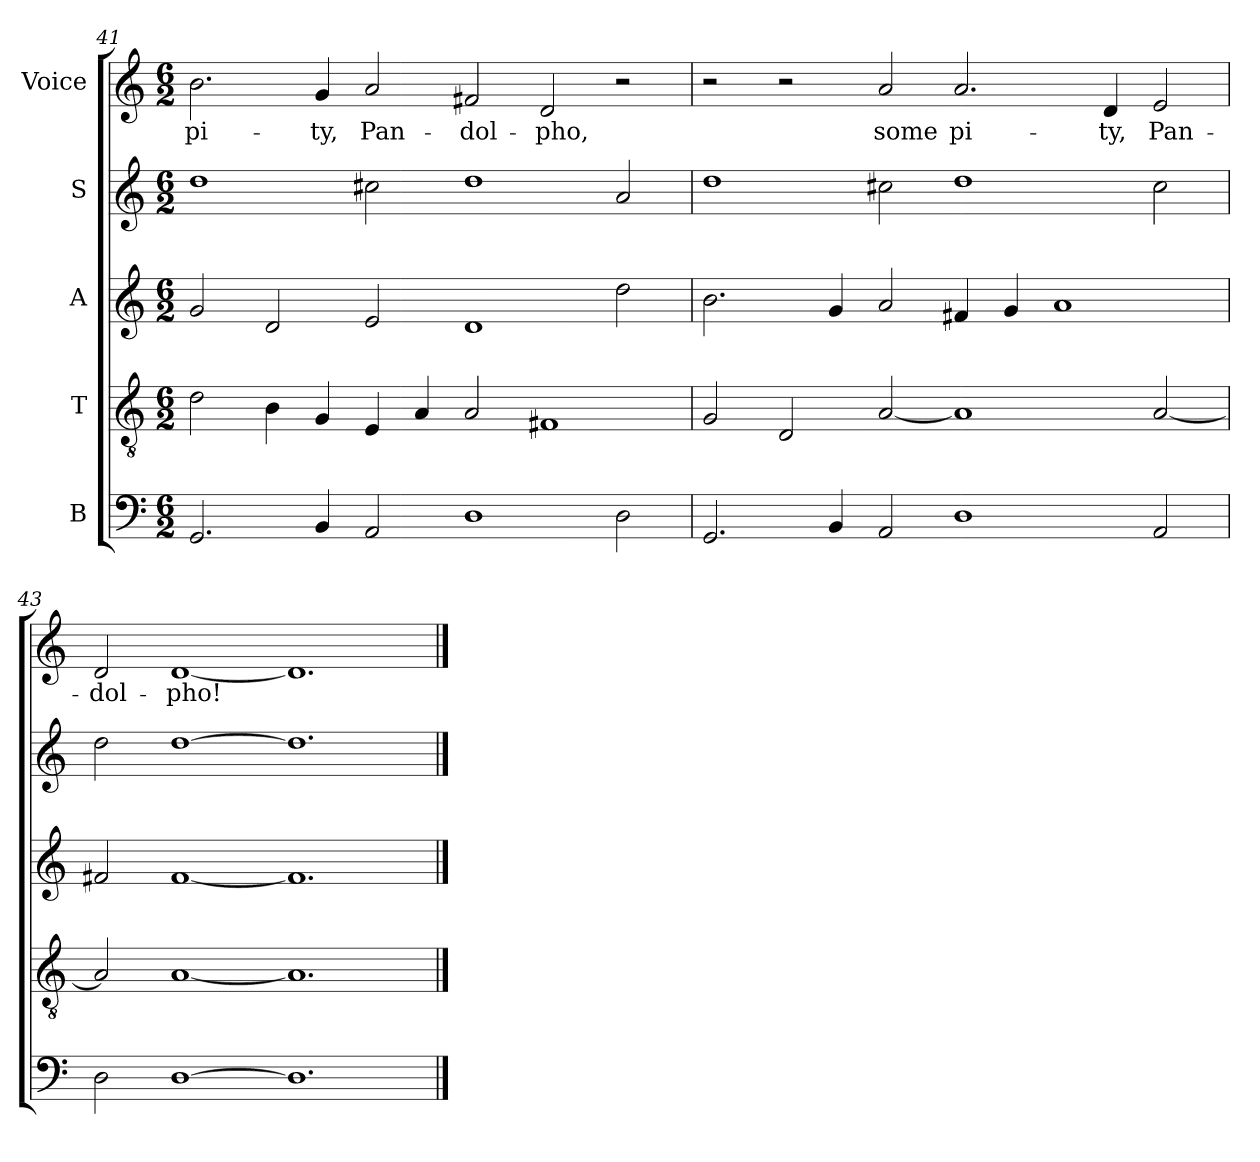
**kern	**kern	**kern	**kern	**kern	**text
*part5	*part4	*part3	*part2	*part1	*part1
*staff5	*staff4	*staff3	*staff2	*staff1	*staff1
*I"B	*I"T	*I"A	*I"S	*I"Voice	*
*clefF4	*clefGv2	*clefG2	*clefG2	*clefG2	*
*k[]	*k[]	*k[]	*k[]	*k[]	*
*C:	*C:	*C:	*C:	*C:	*
*M6/2	*M6/2	*M6/2	*M6/2	*M6/2	*
=41	=41	=41	=41	=41	=41
!	!	!	!	!	!LO:LY:b
2.GG/	2d\	2g/	1dd	2.b\	pi-
.	4B\	2d/	.	.	.
!	!	!	!	!	!LO:LY:b
4BB/	4G/	.	.	4g/	-ty,
!	!	!	!	!	!LO:LY:b
2AA/	4E/	2e/	2cc#X\	2a/	Pan-
.	4A/	.	.	.	.
!	!	!	!	!	!LO:LY:b
1D	2A/	1d	1dd	2f#X/	-dol-
!	!	!	!	!	!LO:LY:b
.	1F#X	.	.	2d/	-pho,
2D\	.	2dd\	2a/	2r	.
=42	=42	=42	=42	=42	=42
2.GG/	2G/	2.b\	1dd	2r	.
.	2D/	.	.	2r	.
4BB/	.	4g/	.	.	.
!	!	!	!	!	!LO:LY:b
2AA/	[2A/	2a/	2cc#X\	2a/	some
!	!	!	!	!	!LO:LY:b
1D	1A]	4f#X/	1dd	2.a/	pi-
.	.	4g/	.	.	.
.	.	1a	.	.	.
!	!	!	!	!	!LO:LY:b
.	.	.	.	4d/	-ty,
!	!	!	!	!	!LO:LY:b
2AA/	[2A/	.	2cc#\	2e/	Pan-
=43	=43	=43	=43	=43	=43
!	!	!	!	!	!LO:LY:b
2D\	2A/]	2f#X/	2dd\	2d/	-dol-
!	!	!	!	!	!LO:LY:b
[1D	[1A	[1f#	[1dd	[1d	-pho!
1.D]	1.A]	1.f#]	1.dd]	1.d]	.
==	==	==	==	==	==
*-	*-	*-	*-	*-	*-
